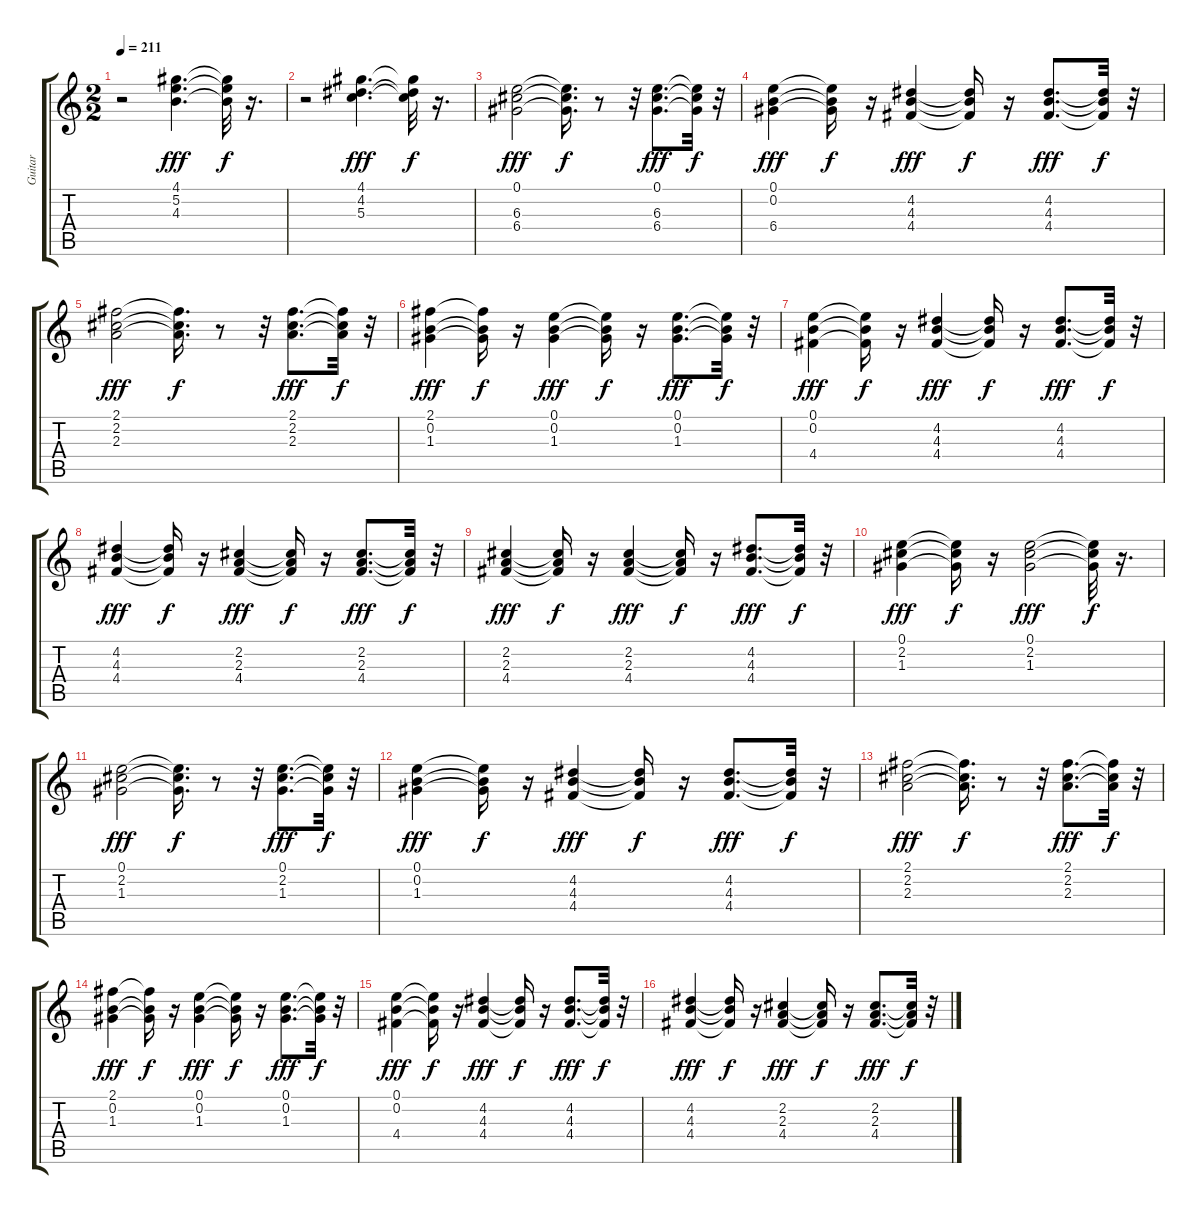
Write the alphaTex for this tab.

\track ("Guitar" "Guitar") {instrument acousticguitarsteel}
\staff {score tabs}
\tuning (E4 B3 G3 D3 A2 E2) {hide}
\ts (2 2)
\tempo 211
\clef g2
\ks c
r.2{dy f} (4.1 5.2 4.3).4{d dy fff} (4.1{t} 5.2{t} 4.3{t}).32{dy f} r.16{d} |
r.2 (4.1 4.2 5.3).4{d dy fff} (4.1{t} 4.2{t} 5.3{t}).32{dy f} r.16{d} |
(0.1 6.3 6.4).2{dy fff} (0.1{t} 6.3{t} 6.4{t}).16{d dy f} r.8 r.32 (0.1 6.3 6.4).8{d dy fff} (0.1{t} 6.3{t} 6.4{t}).32{dy f} r.32 |
(0.1 0.2 6.4).4{dy fff} (0.1{t} 0.2{t} 6.4{t}).16{dy f} r.16 (4.2 4.3 4.4).4{dy fff} (4.2{t} 4.3{t} 4.4{t}).16{dy f} r.16 (4.2 4.3 4.4).8{d dy fff} (4.2{t} 4.3{t} 4.4{t}).32{dy f} r.32 |
(2.1 2.2 2.3).2{dy fff} (2.1{t} 2.2{t} 2.3{t}).16{d dy f} r.8 r.32 (2.1 2.2 2.3).8{d dy fff} (2.1{t} 2.2{t} 2.3{t}).32{dy f} r.32 |
(2.1 0.2 1.3).4{dy fff} (2.1{t} 0.2{t} 1.3{t}).16{dy f} r.16 (0.1 0.2 1.3).4{dy fff} (0.1{t} 0.2{t} 1.3{t}).16{dy f} r.16 (0.1 0.2 1.3).8{d dy fff} (0.1{t} 0.2{t} 1.3{t}).32{dy f} r.32 |
(0.1 0.2 4.4).4{dy fff} (0.1{t} 0.2{t} 4.4{t}).16{dy f} r.16 (4.2 4.3 4.4).4{dy fff} (4.2{t} 4.3{t} 4.4{t}).16{dy f} r.16 (4.2 4.3 4.4).8{d dy fff} (4.2{t} 4.3{t} 4.4{t}).32{dy f} r.32 |
(4.2 4.3 4.4).4{dy fff} (4.2{t} 4.3{t} 4.4{t}).16{dy f} r.16 (2.2 2.3 4.4).4{dy fff} (2.2{t} 2.3{t} 4.4{t}).16{dy f} r.16 (2.2 2.3 4.4).8{d dy fff} (2.2{t} 2.3{t} 4.4{t}).32{dy f} r.32 |
(2.2 2.3 4.4).4{dy fff} (2.2{t} 2.3{t} 4.4{t}).16{dy f} r.16 (2.2 2.3 4.4).4{dy fff} (2.2{t} 2.3{t} 4.4{t}).16{dy f} r.16 (4.2 4.3 4.4).8{d dy fff} (4.2{t} 4.3{t} 4.4{t}).32{dy f} r.32 |
(0.1 2.2 1.3).4{dy fff} (0.1{t} 2.2{t} 1.3{t}).16{dy f} r.16 (0.1 2.2 1.3).2{dy fff} (0.1{t} 2.2{t} 1.3{t}).32{dy f} r.16{d} |
(0.1 2.2 1.3).2{dy fff} (0.1{t} 2.2{t} 1.3{t}).16{d dy f} r.8 r.32 (0.1 2.2 1.3).8{d dy fff} (0.1{t} 2.2{t} 1.3{t}).32{dy f} r.32 |
(0.1 0.2 1.3).4{dy fff} (0.1{t} 0.2{t} 1.3{t}).16{dy f} r.16 (4.2 4.3 4.4).4{dy fff} (4.2{t} 4.3{t} 4.4{t}).16{dy f} r.16 (4.2 4.3 4.4).8{d dy fff} (4.2{t} 4.3{t} 4.4{t}).32{dy f} r.32 |
(2.1 2.2 2.3).2{dy fff} (2.1{t} 2.2{t} 2.3{t}).16{d dy f} r.8 r.32 (2.1 2.2 2.3).8{d dy fff} (2.1{t} 2.2{t} 2.3{t}).32{dy f} r.32 |
(2.1 0.2 1.3).4{dy fff} (2.1{t} 0.2{t} 1.3{t}).16{dy f} r.16 (0.1 0.2 1.3).4{dy fff} (0.1{t} 0.2{t} 1.3{t}).16{dy f} r.16 (0.1 0.2 1.3).8{d dy fff} (0.1{t} 0.2{t} 1.3{t}).32{dy f} r.32 |
(0.1 0.2 4.4).4{dy fff} (0.1{t} 0.2{t} 4.4{t}).16{dy f} r.16 (4.2 4.3 4.4).4{dy fff} (4.2{t} 4.3{t} 4.4{t}).16{dy f} r.16 (4.2 4.3 4.4).8{d dy fff} (4.2{t} 4.3{t} 4.4{t}).32{dy f} r.32 |
(4.2 4.3 4.4).4{dy fff} (4.2{t} 4.3{t} 4.4{t}).16{dy f} r.16 (2.2 2.3 4.4).4{dy fff} (2.2{t} 2.3{t} 4.4{t}).16{dy f} r.16 (2.2 2.3 4.4).8{d dy fff} (2.2{t} 2.3{t} 4.4{t}).32{dy f} r.32
